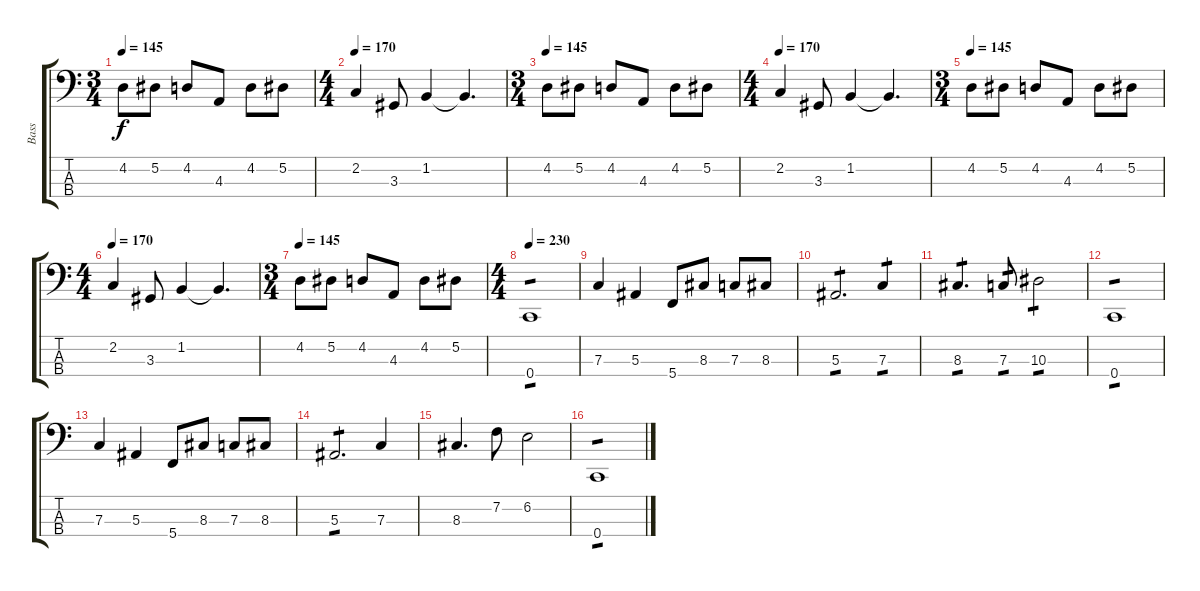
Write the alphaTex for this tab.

\track ("Bass" "Bass") {instrument electricbasspick}
\staff {score tabs}
\tuning (Eb2 Bb1 F1 C1) {hide}
\ts (3 4)
\tempo 145
\clef f4
\ks c
4.2.8{dy f} 5.2.8 4.2.8 4.3.8 4.2.8 5.2.8 |
\ts (4 4)
\tempo 170
2.2.4 3.3.8 1.2.4 1.2{t}.4{d} |
\ts (3 4)
\tempo 145
4.2.8 5.2.8 4.2.8 4.3.8 4.2.8 5.2.8 |
\ts (4 4)
\tempo 170
2.2.4 3.3.8 1.2.4 1.2{t}.4{d} |
\ts (3 4)
\tempo 145
4.2.8 5.2.8 4.2.8 4.3.8 4.2.8 5.2.8 |
\ts (4 4)
\tempo 170
2.2.4 3.3.8 1.2.4 1.2{t}.4{d} |
\ts (3 4)
\tempo 145
4.2.8 5.2.8 4.2.8 4.3.8 4.2.8 5.2.8 |
\ts (4 4)
\tempo 230
0.4.1{tp 1} |
7.3.4 5.3.4 5.4.8 8.3.8 7.3.8 8.3.8 |
5.3.2{d tp 1} 7.3.4{tp 1} |
8.3.4{d tp 1} 7.3.8{tp 1} 10.3.2{tp 1} |
0.4.1{tp 1} |
7.3.4 5.3.4 5.4.8 8.3.8 7.3.8 8.3.8 |
5.3.2{d tp 1} 7.3.4 |
8.3.4{d} 7.2.8 6.2.2 |
0.4.1{tp 1}
